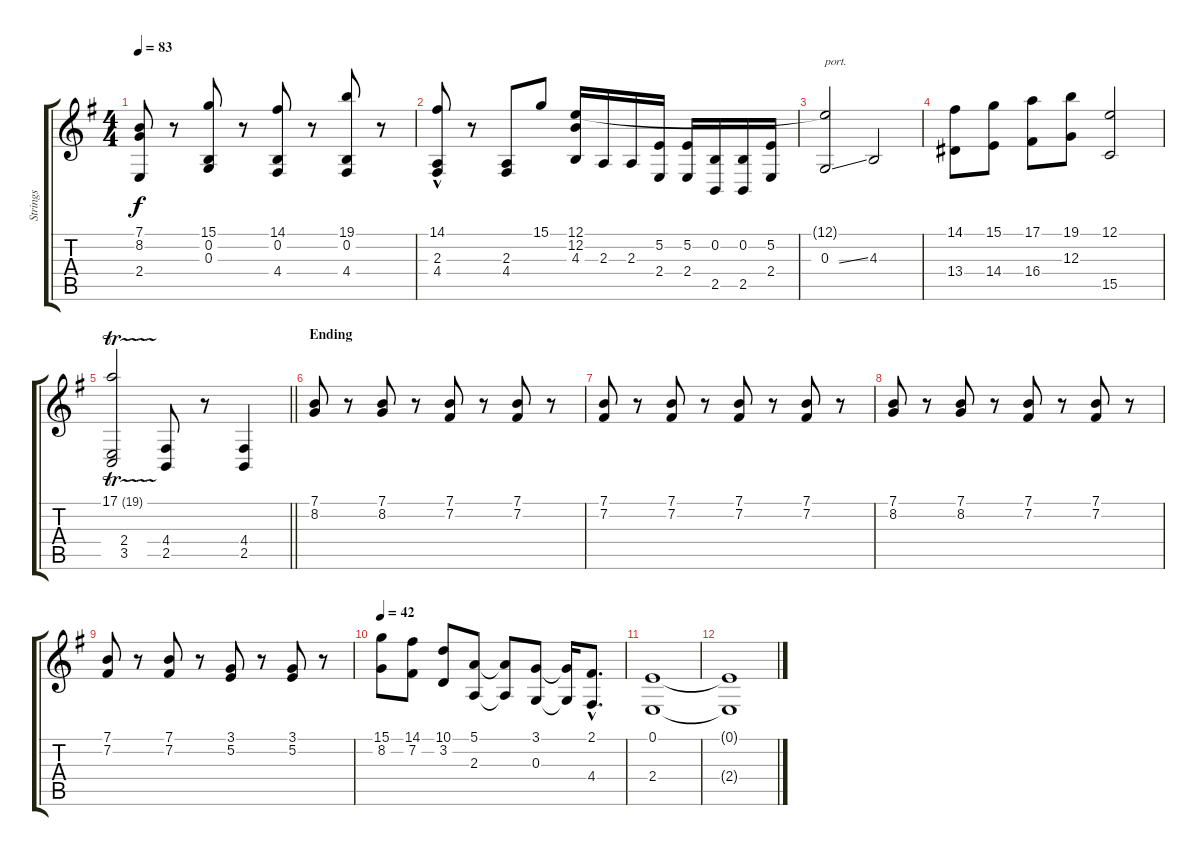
\track ("Strings" "Strings") {instrument stringensemble1}
\staff {score tabs}
\tuning (E4 B3 G3 D3 A2 E2) {hide}
\ts (4 4)
\tempo 83
\clef g2
\ks eminor
(7.1 8.2 2.4).8{dy f} r.8 (15.1 0.2 0.3).8 r.8 (14.1 0.2 4.4).8 r.8 (19.1 0.2 4.4).8 r.8 |
(14.1{hac} 2.3 4.4).8 r.8 (2.3 4.4).8 15.1.8 (12.1 12.2 4.3).16 2.3.16 2.3.16 (5.2 2.4).16 (5.2 2.4).16 (0.2 2.5).16 (0.2 2.5).16 (5.2 2.4).16 |
(12.1{t} 0.3{ss}).2{txt "port."} 4.3.2 |
(14.1 13.4).8 (15.1 14.4).8 (17.1 16.4).8 (19.1 12.3).8 (12.1 15.5).2 |
\barLineRight lightlight
(17.1{tr (19 32)} 2.4 3.5).2 (4.4 2.5).8 r.8 (4.4 2.5).4 |
\section ("" "Ending")
(7.1 8.2).8 r.8 (7.1 8.2).8 r.8 (7.1 7.2).8 r.8 (7.1 7.2).8 r.8 |
(7.1 7.2).8 r.8 (7.1 7.2).8 r.8 (7.1 7.2).8 r.8 (7.1 7.2).8 r.8 |
(7.1 8.2).8 r.8 (7.1 8.2).8 r.8 (7.1 7.2).8 r.8 (7.1 7.2).8 r.8 |
(7.1 7.2).8 r.8 (7.1 7.2).8 r.8 (3.1 5.2).8 r.8 (3.1 5.2).8 r.8 |
\tempo 42
(15.1 8.2).8 (14.1 7.2).8 (10.1 3.2).8 (5.1 2.3).8 (5.1{t} 2.3{t}).8 (3.1 0.3).8 (3.1{t} 0.3{t}).16 (2.1{hac} 4.4{hac}).8{d} |
(0.1 2.4).1 |
(0.1{t} 2.4{t}).1
